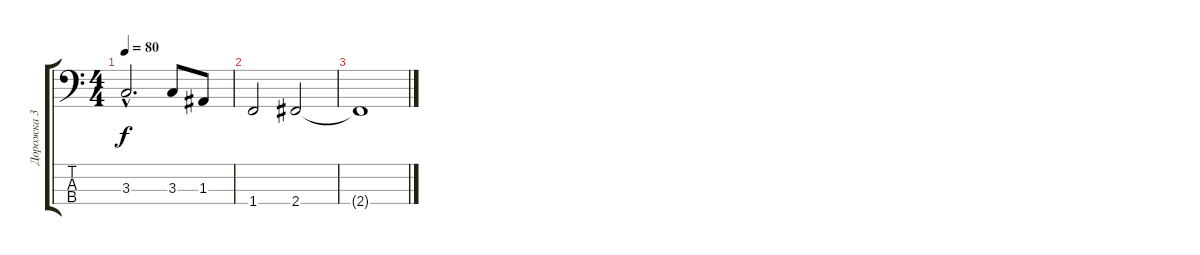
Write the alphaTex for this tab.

\track ("Дорожка 3" "Дорожка 3") {instrument electricbassfinger}
\staff {score tabs}
\tuning (G2 D2 A1 E1) {hide}
\ts (4 4)
\tempo 80
\clef f4
\ks c
3.3{hac}.2{d dy f} 3.3.8 1.3.8 |
1.4.2 2.4.2 |
2.4{t}.1
